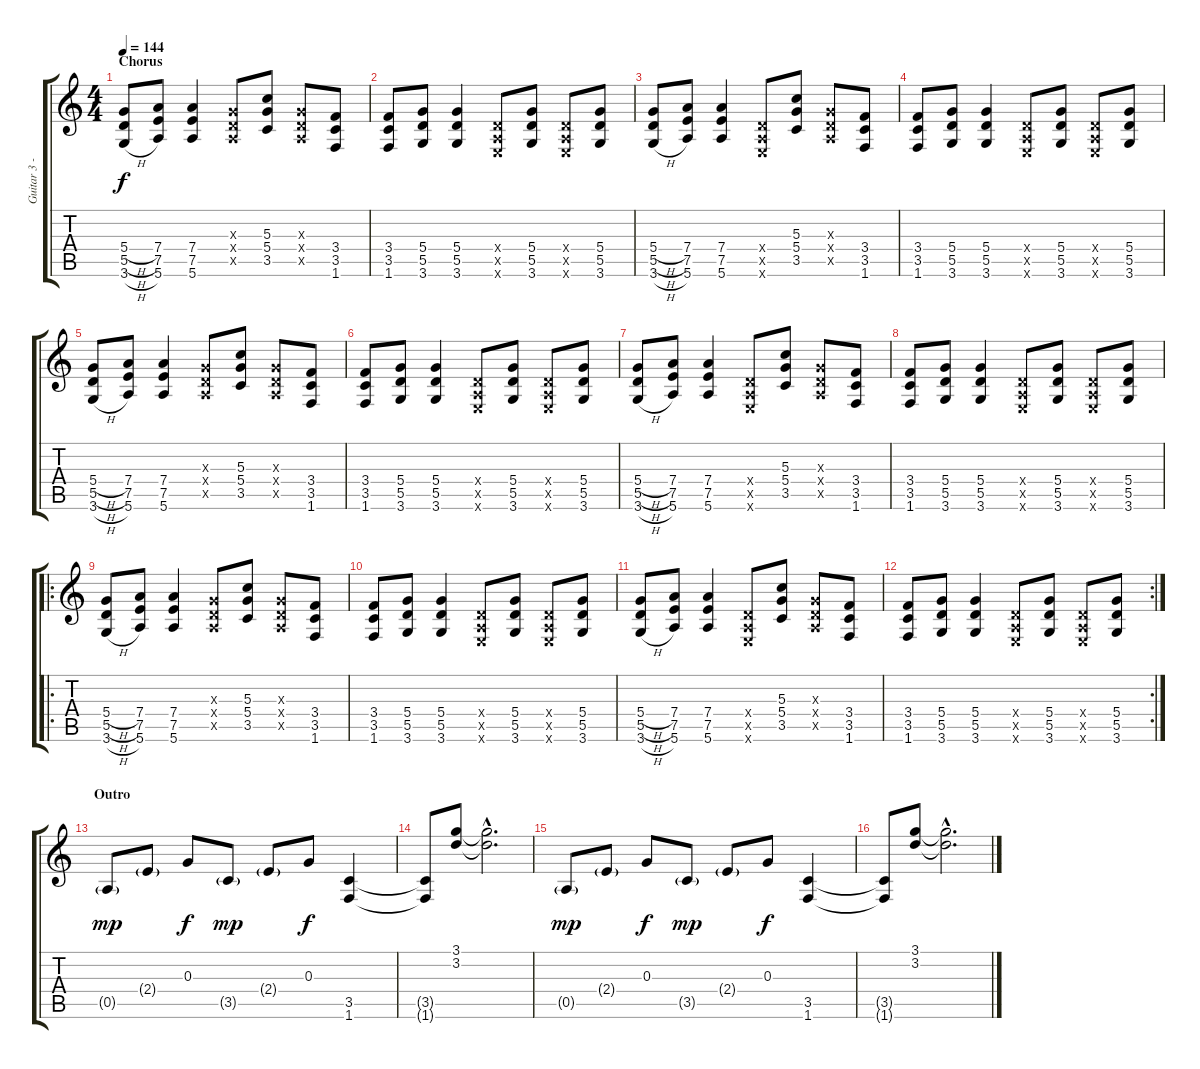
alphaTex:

\track ("Guitar 3 - Distortion" "Guitar 3 -") {instrument overdrivenguitar}
\staff {score tabs}
\tuning (E4 B3 G3 D3 A2 E2) {hide}
\ts (4 4)
\section ("" "Chorus")
\tempo 144
\clef g2
\ks c
(5.4{h} 5.5{h} 3.6{h}).8{dy f} (7.4 7.5 5.6).8 (7.4 7.5 5.6).4 (0.3{x} 0.4{x} 0.5{x}).8 (5.3 5.4 3.5).8 (0.3{x} 0.4{x} 0.5{x}).8 (3.4 3.5 1.6).8 |
(3.4 3.5 1.6).8 (5.4 5.5 3.6).8 (5.4 5.5 3.6).4 (0.4{x} 0.5{x} 0.6{x}).8 (5.4 5.5 3.6).8 (0.4{x} 0.5{x} 0.6{x}).8 (5.4 5.5 3.6).8 |
(5.4{h} 5.5{h} 3.6{h}).8 (7.4 7.5 5.6).8 (7.4 7.5 5.6).4 (0.4{x} 0.5{x} 0.6{x}).8 (5.3 5.4 3.5).8 (0.3{x} 0.4{x} 0.5{x}).8 (3.4 3.5 1.6).8 |
(3.4 3.5 1.6).8 (5.4 5.5 3.6).8 (5.4 5.5 3.6).4 (0.4{x} 0.5{x} 0.6{x}).8 (5.4 5.5 3.6).8 (0.4{x} 0.5{x} 0.6{x}).8 (5.4 5.5 3.6).8 |
(5.4{h} 5.5{h} 3.6{h}).8 (7.4 7.5 5.6).8 (7.4 7.5 5.6).4 (0.3{x} 0.4{x} 0.5{x}).8 (5.3 5.4 3.5).8 (0.3{x} 0.4{x} 0.5{x}).8 (3.4 3.5 1.6).8 |
(3.4 3.5 1.6).8 (5.4 5.5 3.6).8 (5.4 5.5 3.6).4 (0.4{x} 0.5{x} 0.6{x}).8 (5.4 5.5 3.6).8 (0.4{x} 0.5{x} 0.6{x}).8 (5.4 5.5 3.6).8 |
(5.4{h} 5.5{h} 3.6{h}).8 (7.4 7.5 5.6).8 (7.4 7.5 5.6).4 (0.4{x} 0.5{x} 0.6{x}).8 (5.3 5.4 3.5).8 (0.3{x} 0.4{x} 0.5{x}).8 (3.4 3.5 1.6).8 |
(3.4 3.5 1.6).8 (5.4 5.5 3.6).8 (5.4 5.5 3.6).4 (0.4{x} 0.5{x} 0.6{x}).8 (5.4 5.5 3.6).8 (0.4{x} 0.5{x} 0.6{x}).8 (5.4 5.5 3.6).8 |
\ro
(5.4{h} 5.5{h} 3.6{h}).8 (7.4 7.5 5.6).8 (7.4 7.5 5.6).4 (0.3{x} 0.4{x} 0.5{x}).8 (5.3 5.4 3.5).8 (0.3{x} 0.4{x} 0.5{x}).8 (3.4 3.5 1.6).8 |
(3.4 3.5 1.6).8 (5.4 5.5 3.6).8 (5.4 5.5 3.6).4 (0.4{x} 0.5{x} 0.6{x}).8 (5.4 5.5 3.6).8 (0.4{x} 0.5{x} 0.6{x}).8 (5.4 5.5 3.6).8 |
(5.4{h} 5.5{h} 3.6{h}).8 (7.4 7.5 5.6).8 (7.4 7.5 5.6).4 (0.4{x} 0.5{x} 0.6{x}).8 (5.3 5.4 3.5).8 (0.3{x} 0.4{x} 0.5{x}).8 (3.4 3.5 1.6).8 |
\rc 2
(3.4 3.5 1.6).8 (5.4 5.5 3.6).8 (5.4 5.5 3.6).4 (0.4{x} 0.5{x} 0.6{x}).8 (5.4 5.5 3.6).8 (0.4{x} 0.5{x} 0.6{x}).8 (5.4 5.5 3.6).8 |
\section ("" "Outro")
0.5{g}.8{dy mp} 2.4{g}.8 0.3.8{dy f} 3.5{g}.8{dy mp} 2.4{g}.8 0.3.8{dy f} (3.5 1.6).4 |
(3.5{t} 1.6{t}).8 (3.1 3.2).8 (3.1{hac t} 3.2{hac t}).2{d} |
0.5{g}.8{dy mp} 2.4{g}.8 0.3.8{dy f} 3.5{g}.8{dy mp} 2.4{g}.8 0.3.8{dy f} (3.5 1.6).4 |
(3.5{t} 1.6{t}).8 (3.1 3.2).8 (3.1{hac t} 3.2{hac t}).2{d}
